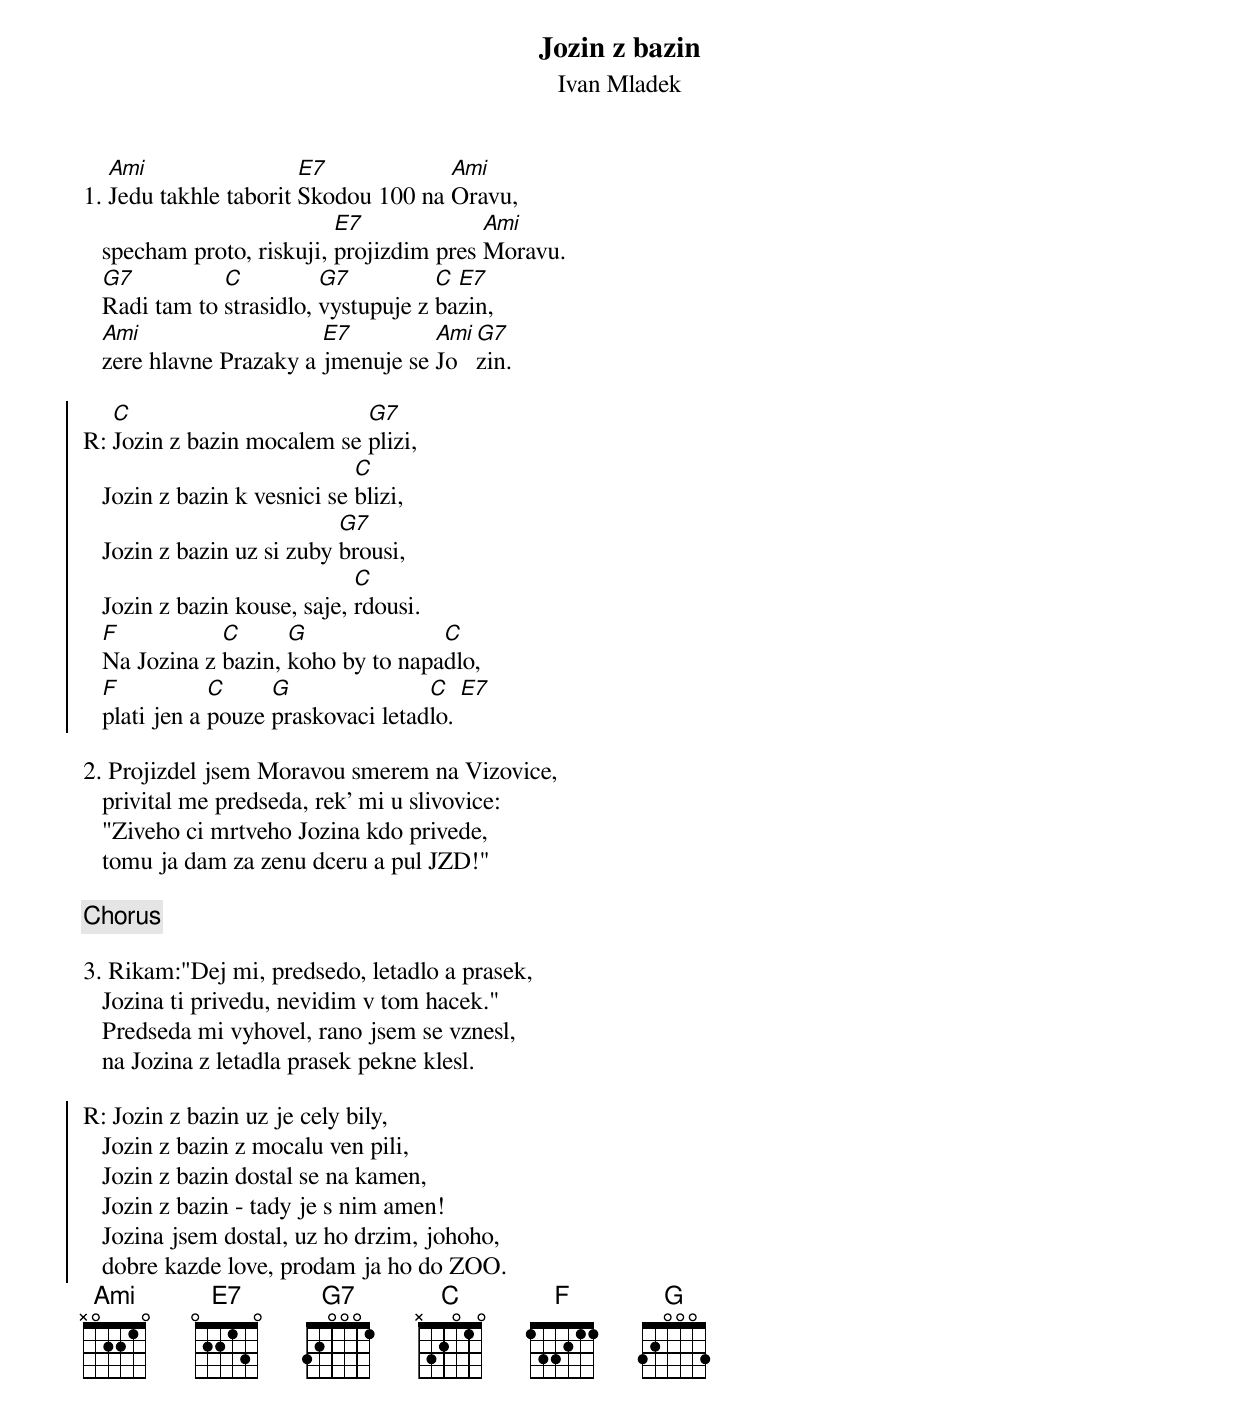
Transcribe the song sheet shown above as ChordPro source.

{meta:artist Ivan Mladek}
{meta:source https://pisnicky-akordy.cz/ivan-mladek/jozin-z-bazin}

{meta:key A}
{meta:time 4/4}

{title: Jozin z bazin}
{subtitle: Ivan Mladek}

{start_of_verse}
1. [Ami]Jedu takhle taborit [E7]Skodou 100 na [Ami]Oravu,
   specham proto, riskuji, [E7]projizdim pres [Ami]Moravu.
   [G7]Radi tam to [C]strasidlo, [G7]vystupuje z [C]ba[E7]zin,
   [Ami]zere hlavne Prazaky a [E7]jmenuje se [Ami]Jo[G7]zin.
{end_of_verse}

{soc}
R: [C]Jozin z bazin mocalem se [G7]plizi,
   Jozin z bazin k vesnici se [C]blizi,
   Jozin z bazin uz si zuby [G7]brousi,
   Jozin z bazin kouse, saje, [C]rdousi.
   [F]Na Jozina z [C]bazin, [G]koho by to napa[C]dlo,
   [F]plati jen a [C]pouze [G]praskovaci letad[C]lo. [E7]
{eoc}

{start_of_verse}
2. Projizdel jsem Moravou smerem na Vizovice,
   privital me predseda, rek' mi u slivovice:
   "Ziveho ci mrtveho Jozina kdo privede,
   tomu ja dam za zenu dceru a pul JZD!"
{end_of_verse}

{chorus}

{start_of_verse}
3. Rikam:"Dej mi, predsedo, letadlo a prasek,
   Jozina ti privedu, nevidim v tom hacek."
   Predseda mi vyhovel, rano jsem se vznesl,
   na Jozina z letadla prasek pekne klesl.
{end_of_verse}

{soc}
R: Jozin z bazin uz je cely bily,
   Jozin z bazin z mocalu ven pili,
   Jozin z bazin dostal se na kamen,
   Jozin z bazin - tady je s nim amen!
   Jozina jsem dostal, uz ho drzim, johoho,
   dobre kazde love, prodam ja ho do ZOO.
{eoc}
